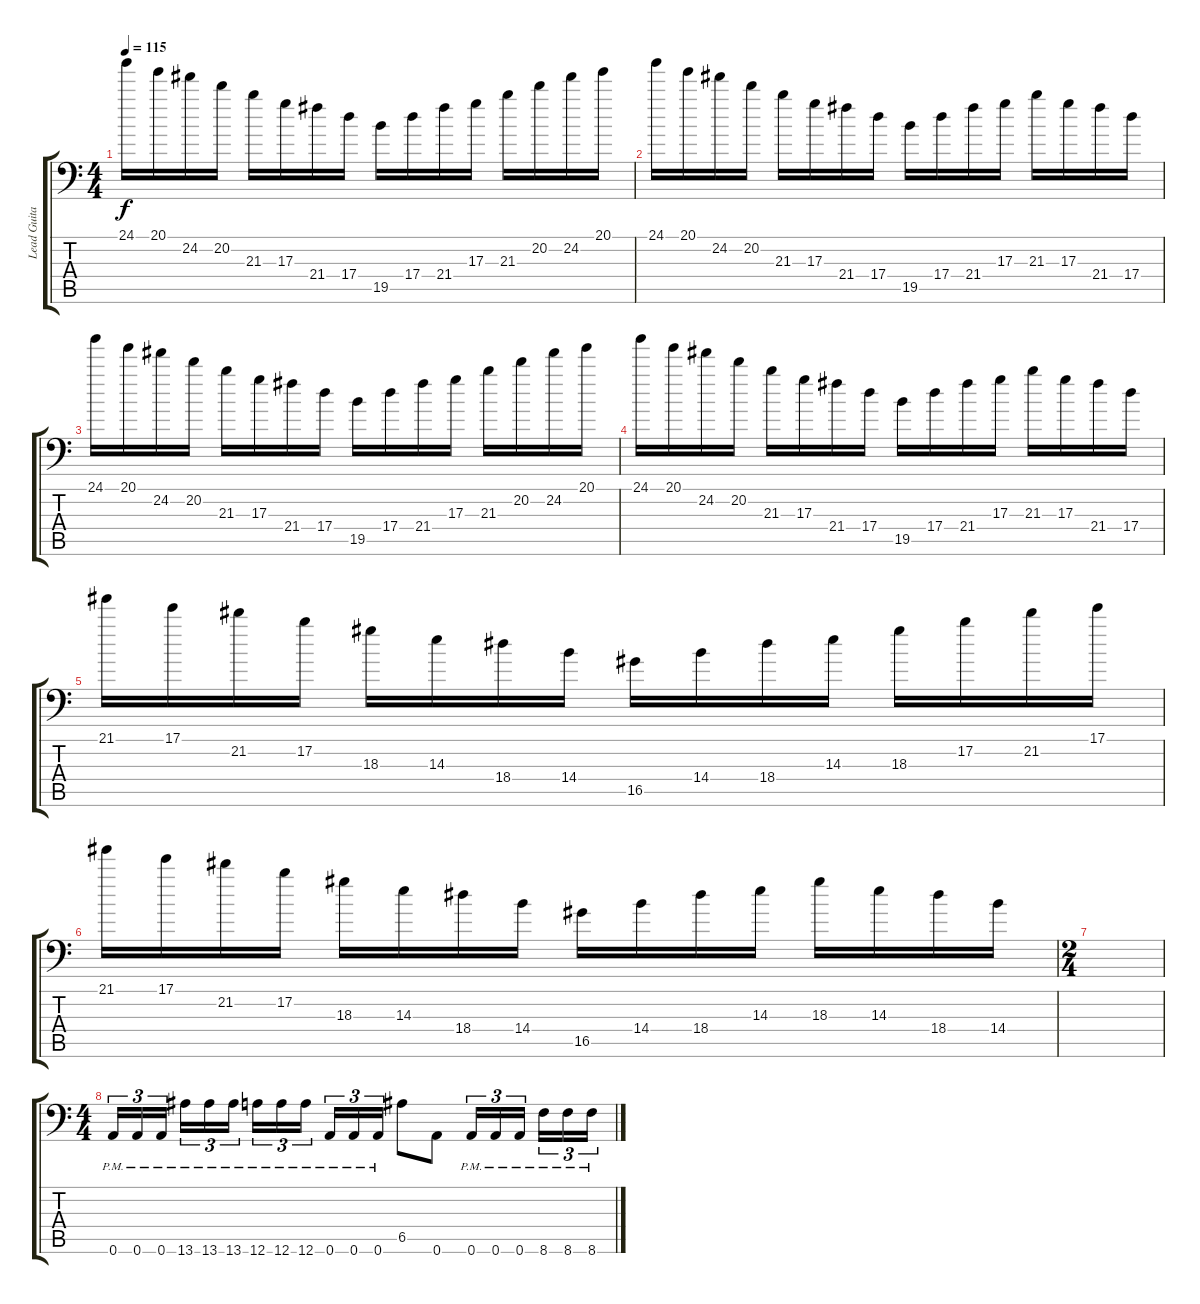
\track ("Lead Guitar" "Lead Guita") {instrument distortionguitar}
\staff {score tabs}
\tuning (B3 Gb3 D3 A2 E2 A1) {hide}
\ts (4 4)
\tempo 115
\clef f4
\ks c
24.1.16{dy f} 20.1.16 24.2.16 20.2.16 21.3.16 17.3.16 21.4.16 17.4.16 19.5.16 17.4.16 21.4.16 17.3.16 21.3.16 20.2.16 24.2.16 20.1.16 |
24.1.16 20.1.16 24.2.16 20.2.16 21.3.16 17.3.16 21.4.16 17.4.16 19.5.16 17.4.16 21.4.16 17.3.16 21.3.16 17.3.16 21.4.16 17.4.16 |
24.1.16 20.1.16 24.2.16 20.2.16 21.3.16 17.3.16 21.4.16 17.4.16 19.5.16 17.4.16 21.4.16 17.3.16 21.3.16 20.2.16 24.2.16 20.1.16 |
24.1.16 20.1.16 24.2.16 20.2.16 21.3.16 17.3.16 21.4.16 17.4.16 19.5.16 17.4.16 21.4.16 17.3.16 21.3.16 17.3.16 21.4.16 17.4.16 |
21.1.16 17.1.16 21.2.16 17.2.16 18.3.16 14.3.16 18.4.16 14.4.16 16.5.16 14.4.16 18.4.16 14.3.16 18.3.16 17.2.16 21.2.16 17.1.16 |
21.1.16 17.1.16 21.2.16 17.2.16 18.3.16 14.3.16 18.4.16 14.4.16 16.5.16 14.4.16 18.4.16 14.3.16 18.3.16 14.3.16 18.4.16 14.4.16 |
\ts (2 4)
|
\ts (4 4)
0.6{pm}.16{tu (3 2)} 0.6{pm}.16{tu (3 2)} 0.6{pm}.16{tu (3 2) beam splitsecondary} 13.6{pm}.16{tu (3 2)} 13.6{pm}.16{tu (3 2)} 13.6{pm}.16{tu (3 2)} 12.6{pm}.16{tu (3 2)} 12.6{pm}.16{tu (3 2)} 12.6{pm}.16{tu (3 2) beam splitsecondary} 0.6{pm}.16{tu (3 2)} 0.6{pm}.16{tu (3 2)} 0.6{pm}.16{tu (3 2)} 6.5.8 0.6.8 0.6{pm}.16{tu (3 2)} 0.6{pm}.16{tu (3 2)} 0.6{pm}.16{tu (3 2) beam splitsecondary} 8.6{pm}.16{tu (3 2)} 8.6{pm}.16{tu (3 2)} 8.6{pm}.16{tu (3 2)}
